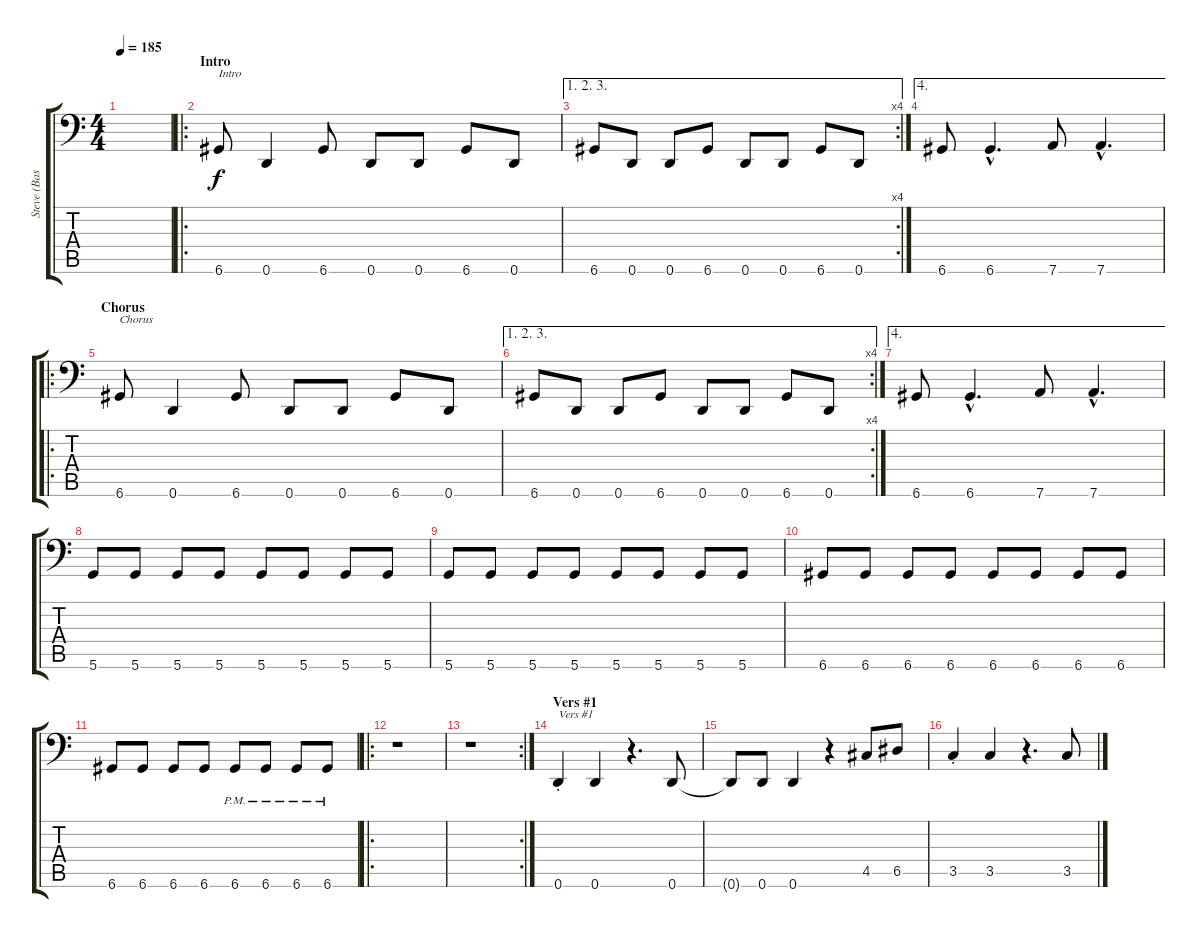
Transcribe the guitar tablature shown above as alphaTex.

\track ("Steve (Bass)" "Steve (Bas") {instrument acousticbass}
\staff {score tabs}
\tuning (E3 B2 G2 D2 A1 D1) {hide}
\ts (4 4)
\tempo 185
\clef f4
\ks c
|
\ro
\section ("" "Intro")
6.6.8{txt "Intro"} 0.6.4 6.6.8 0.6.8 0.6.8 6.6.8 0.6.8 |
\ae (1 2 3)
\rc 4
6.6.8 0.6.8 0.6.8 6.6.8 0.6.8 0.6.8 6.6.8 0.6.8 |
\ae 4
6.6.8 6.6{hac}.4{d} 7.6.8 7.6{hac}.4{d} |
\ro
\section ("" "Chorus")
6.6.8{txt "Chorus"} 0.6.4 6.6.8 0.6.8 0.6.8 6.6.8 0.6.8 |
\ae (1 2 3)
\rc 4
6.6.8 0.6.8 0.6.8 6.6.8 0.6.8 0.6.8 6.6.8 0.6.8 |
\ae 4
6.6.8 6.6{hac}.4{d} 7.6.8 7.6{hac}.4{d} |
5.6.8 5.6.8 5.6.8 5.6.8 5.6.8 5.6.8 5.6.8 5.6.8 |
5.6.8 5.6.8 5.6.8 5.6.8 5.6.8 5.6.8 5.6.8 5.6.8 |
6.6.8 6.6.8 6.6.8 6.6.8 6.6.8 6.6.8 6.6.8 6.6.8 |
6.6.8 6.6.8 6.6.8 6.6.8 6.6{pm}.8 6.6{pm}.8 6.6{pm}.8 6.6{pm}.8 |
\ro
r.1 |
\rc 2
r.1 |
\section ("" "Vers #1")
0.6{st}.4{txt "Vers #1"} 0.6.4 r.4{d} 0.6.8 |
0.6{t}.8 0.6.8 0.6.4 r.4 4.5.8 6.5.8 |
3.5{st}.4 3.5.4 r.4{d} 3.5.8
